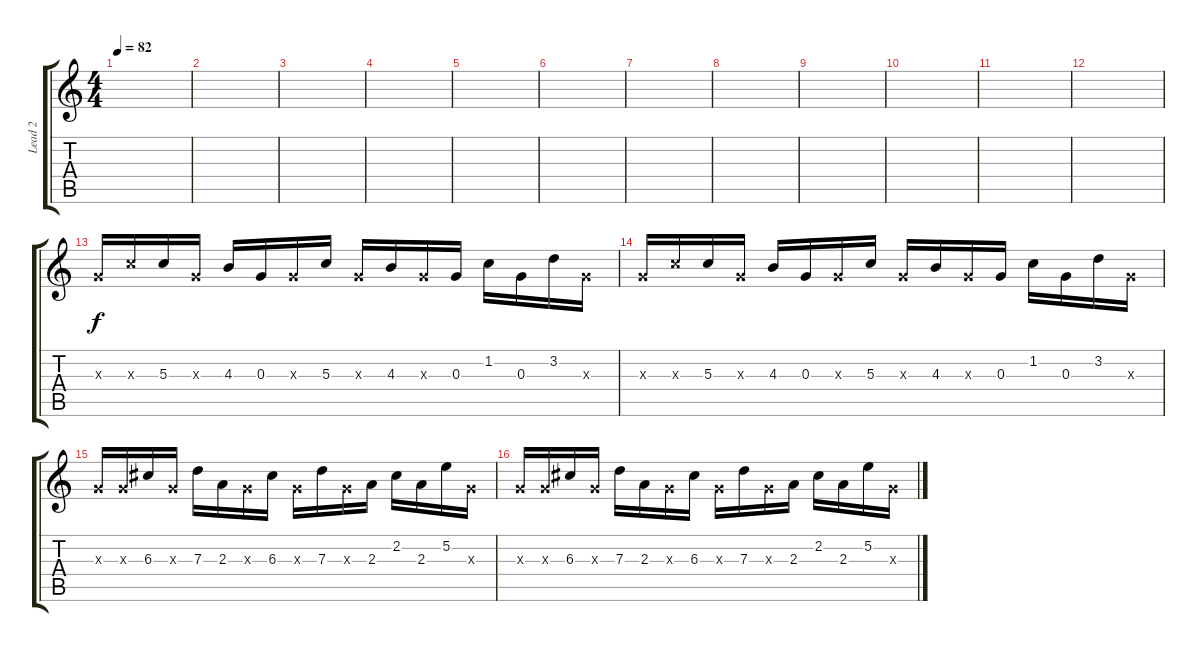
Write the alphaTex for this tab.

\track ("Lead 2" "Lead 2") {instrument distortionguitar}
\staff {score tabs}
\tuning (E4 B3 G3 D3 A2 E2) {hide}
\ts (4 4)
\tempo 82
\clef g2
\ks c
|
|
|
|
|
|
|
|
|
|
|
|
0.3{x}.16 5.3{x}.16 5.3.16 0.3{x}.16 4.3.16 0.3.16 0.3{x}.16 5.3.16 0.3{x}.16 4.3.16 0.3{x}.16 0.3.16 1.2.16 0.3.16 3.2.16 0.3{x}.16 |
0.3{x}.16 5.3{x}.16 5.3.16 0.3{x}.16 4.3.16 0.3.16 0.3{x}.16 5.3.16 0.3{x}.16 4.3.16 0.3{x}.16 0.3.16 1.2.16 0.3.16 3.2.16 0.3{x}.16 |
0.3{x}.16 0.3{x}.16 6.3.16 0.3{x}.16 7.3.16 2.3.16 0.3{x}.16 6.3.16 0.3{x}.16 7.3.16 0.3{x}.16 2.3.16 2.2.16 2.3.16 5.2.16 0.3{x}.16 |
0.3{x}.16 0.3{x}.16 6.3.16 0.3{x}.16 7.3.16 2.3.16 0.3{x}.16 6.3.16 0.3{x}.16 7.3.16 0.3{x}.16 2.3.16 2.2.16 2.3.16 5.2.16 0.3{x}.16
